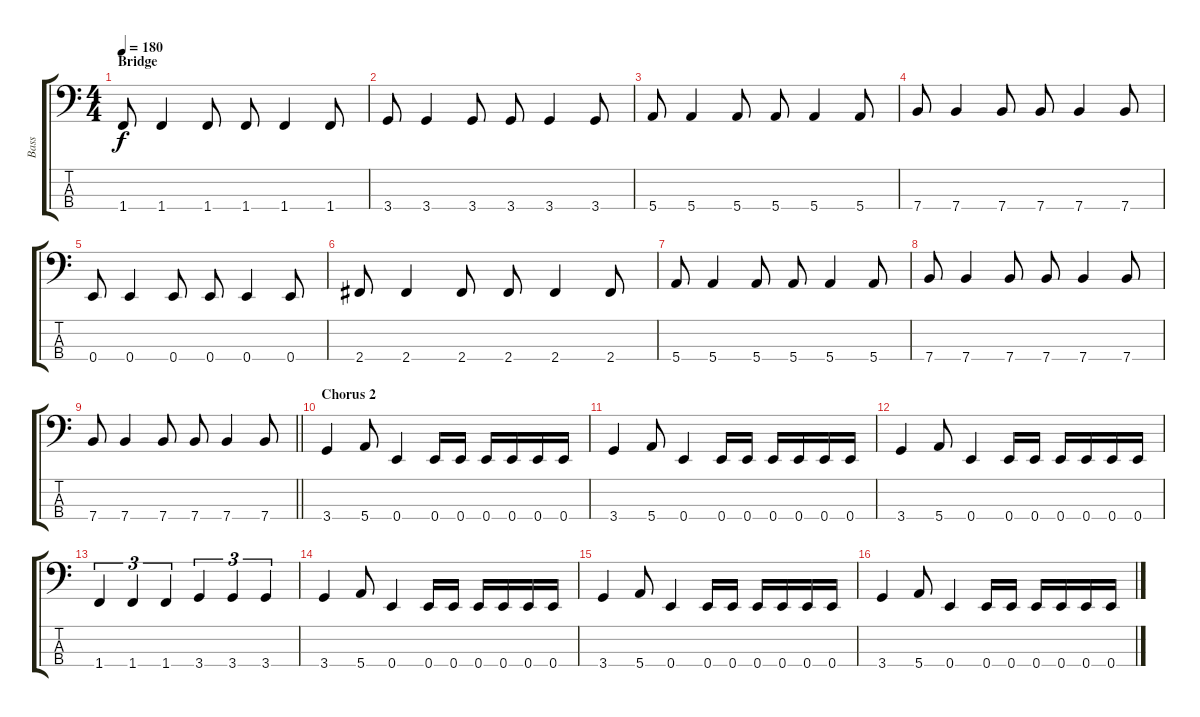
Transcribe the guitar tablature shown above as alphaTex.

\track ("Bass" "Bass") {instrument electricbassfinger}
\staff {score tabs}
\tuning (G2 D2 A1 E1) {hide}
\ts (4 4)
\section ("" "Bridge")
\tempo 180
\clef f4
\ks c
1.4.8{dy f} 1.4.4 1.4.8 1.4.8 1.4.4 1.4.8 |
3.4.8 3.4.4 3.4.8 3.4.8 3.4.4 3.4.8 |
5.4.8 5.4.4 5.4.8 5.4.8 5.4.4 5.4.8 |
7.4.8 7.4.4 7.4.8 7.4.8 7.4.4 7.4.8 |
0.4.8 0.4.4 0.4.8 0.4.8 0.4.4 0.4.8 |
2.4.8 2.4.4 2.4.8 2.4.8 2.4.4 2.4.8 |
5.4.8 5.4.4 5.4.8 5.4.8 5.4.4 5.4.8 |
7.4.8 7.4.4 7.4.8 7.4.8 7.4.4 7.4.8 |
\barLineRight lightlight
7.4.8 7.4.4 7.4.8 7.4.8 7.4.4 7.4.8 |
\section ("" "Chorus 2")
3.4.4 5.4.8 0.4.4 0.4.16 0.4.16 0.4.16 0.4.16 0.4.16 0.4.16 |
3.4.4 5.4.8 0.4.4 0.4.16 0.4.16 0.4.16 0.4.16 0.4.16 0.4.16 |
3.4.4 5.4.8 0.4.4 0.4.16 0.4.16 0.4.16 0.4.16 0.4.16 0.4.16 |
1.4.4{tu (3 2)} 1.4.4{tu (3 2)} 1.4.4{tu (3 2)} 3.4.4{tu (3 2)} 3.4.4{tu (3 2)} 3.4.4{tu (3 2)} |
3.4.4 5.4.8 0.4.4 0.4.16 0.4.16 0.4.16 0.4.16 0.4.16 0.4.16 |
3.4.4 5.4.8 0.4.4 0.4.16 0.4.16 0.4.16 0.4.16 0.4.16 0.4.16 |
3.4.4 5.4.8 0.4.4 0.4.16 0.4.16 0.4.16 0.4.16 0.4.16 0.4.16
